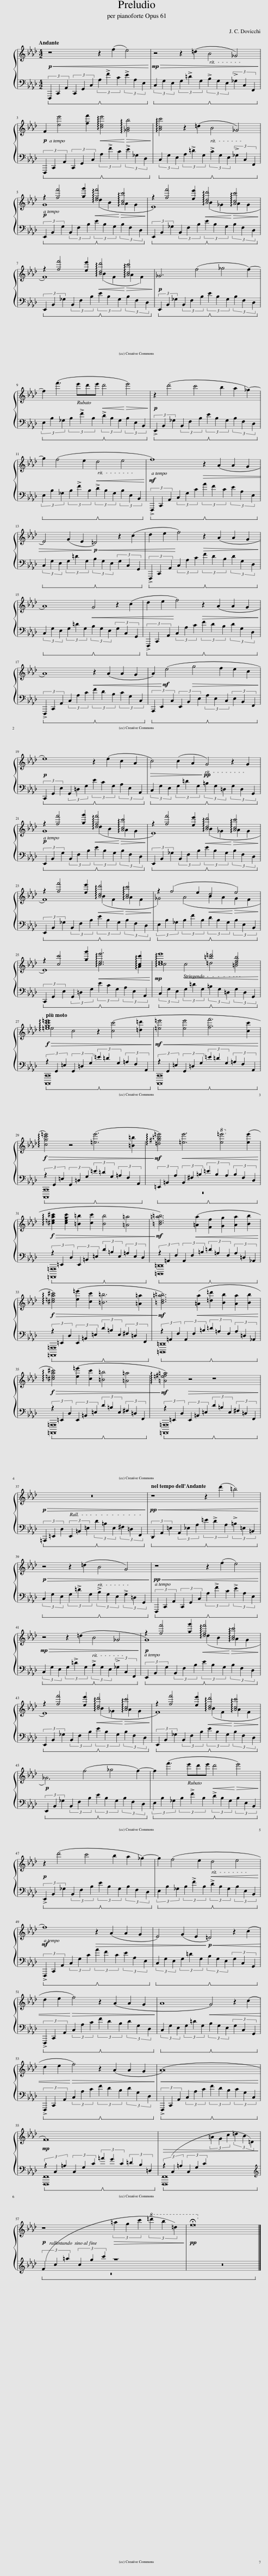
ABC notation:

X:1
%%score { ( 1 3 ) | ( 2 4 ) }
L:1/8
Q:1/4=88
M:4/2
I:linebreak $
K:Ab
V:1 treble
V:3 treble
V:2 bass
V:4 bass
V:1
!p!!<(! z8[Q:1/4=92] z2 (f2 e4)!<)![Q:1/4=90] |!mp!!>(! z4 z2 (=d2[Q:1/4=88] B4[Q:1/4=84] _G4)!>)! |$!p![Q:1/4=92] F2 [ee']4 [ff']2!<(! !arpeggio![cee']4!<)!!mp!!>(! !arpeggio![_GBb]4!>)! |!p! !arpeggio![Acc']4 z2 (=d2[Q:1/4=88] B4[Q:1/4=84] _G4) |$!p![Q:1/4=92] z2 [ff']4 [gg']2!<(! !arpeggio![dff']4!<)!!mp!!>(! !arpeggio![Acc']4!>)! | %5
!p! z2 [ff']4 [ee']2!<(! !arpeggio![Bdd']4!<)!!mp!!>(! !arpeggio![Acc']4!>)! |$!p! z2 [ff']4 [ee']2!<(! !arpeggio![Bdd']4!<)!!mp!!>(! !arpeggio![Acc']4!>)! |!p! _G6 (f4 _g4 f2-) |$ f2 (f'3[Q:1/4=80] e'd'e'[Q:1/4=88]!<(! d'4!<)!!mp![Q:1/4=94]!>(! e'4)!>)! |!p![Q:1/4=92] z2 (d'4 c'4 b2 a2 _g2-) |$ %10
 g2 (f4 e2[Q:1/4=88]!<(! d4[Q:1/4=84] e4!<)! |!mf![Q:1/4=90] f8)[Q:1/4=92]!>(! z2 (A2 A2 G2 |$ E4) (G2 E2!>)!!p!!<(! =D4) z2 (c2 | d2 e2!<)!!mf! f4)!>(! z2 (A2 A2 G2!>)! |$!p! A8)!<(! G4 z2 (c2 | %15
 d2 e2!<)!!mf! f4)!>(! z2 (A2 A2 G2!>)! |$!p! A8)!<(! z2 (A2 A2 G2 | A2)!<)!!mf! (e4!>(! g4 f2 e2 c2!>)! |$!p! e8) z2 (e2 c2 A2 |!>(! c4) (c2 A2!>)!!pp![Q:1/4=88] G4)[Q:1/4=80] z2 G2 |$ %20
!p![Q:1/4=88] z2[Q:1/4=92] [ff']4 [gg']2!<(! !arpeggio![dff']4!<)!!mp!!>(! !arpeggio![Acc']4!>)! |!p! z2 [ff']4 [ee']2!<(! !arpeggio![Bdd']4!<)!!mp!!>(! !arpeggio![Acc']4!>)! |$!p! z2 [ff']4 [ee']2!<(! !arpeggio![Bdd']4!<)!!mp!!>(! !arpeggio![Acc']4!>)! |!p! z2 (f4 e2!<(! d4!<)!!mp!!>(! e4)!>)! |$!p! z2 [cc']4 [gg']2!<(! !arpeggio![cee']6 !arpeggio![Acc']2!<)! | %25
!mp! !arpeggio![cee']8[Q:1/4=96][Q:1/4=98] [=b=d']4[Q:1/4=100] [=dfb]4 |$!f![Q:1/4=104]!>(! !arpeggio![=egc'=e']8 z2 ([cc']4 [=d=d']2!>)! |!mf!!<(! [=e=e']4 [ee']4 [ff']6 [cc']2!<)! |$!f!!>(! !arpeggio![cgc'=e']4) z4 ([=ee']6 [=B=b]2!>)! |!mf! !arpeggio![=d^g=b=e']4)!<(! [=ee']6!8va(! [e'=e'']4!8va)! ([ee']2!<)! |$ %30
!f!!>(! !arpeggio![^c=ea^c']2 [cegc']2 [=B=b]2 [cc']2 [Bb]4 [=A=a]4!>)! |!mf! [=Bd=a=b]6)!<(! ([=Aa]2 [Ff]2 [Gg]2 [Aa]2 [Bb]2!<)! |$!f!!>(! !arpeggio![^c=ea^c']4) ([e=e']2 [cc']2 [=B=b]6 [=A=a]2!>)! |!mf! [=Bd=a=b]6)!<(! ([=Aa]2 [=d=d']2 [Bb]2 [Aa]2 [Bb]2!<)! |$!f!!>(! !arpeggio![^c=ea^c']4) ([e=e']2 [cc']2 [=B=b]4 [=A=a]4!>)! | %35
!mf! !arpeggio![=A=e^f=a]4)!>(! z4 z8!>)! |$!p!!>(! z16!>)![Q:1/4=96][Q:1/4=90][Q:1/4=84] |!pp![Q:1/4=92]!<(! z8 z2 (d'2 =b4)!<)! |$!p!!>(! z4 z2 (=d2[Q:1/4=88] B4[Q:1/4=82] G4)!>)! |!pp![Q:1/4=92]!<(! z8 z2 (f2 e4)!<)! |$ %40
!mp!!>(! z4 z2 =d2[Q:1/4=88] B4[Q:1/4=82] _G4!>)! |!p![Q:1/4=92] z2 [ff']4 [gg']2!<(! !arpeggio![dff']4!<)!!mp!!>(! !arpeggio![Acc']4!>)! |$!p! z2 [ff']4 [ee']2!<(! !arpeggio![Bdd']4!<)!!mp!!>(! !arpeggio![Acc']4!>)! |!p! z2 [ff']4 [ee']2!<(! !arpeggio![Bdd']4!<)!!mp!!>(! !arpeggio![Acc']4!>)! |$!p! x6 (f4 _g4 f2-) | %45
 f2 (f'3[Q:1/4=72] e'd'e'[Q:1/4=88]!<(! d'4!<)!!mp![Q:1/4=92]!>(! e'4)!>)! |$!p! z2 (d'4 c'4 b2 a2 _g2-) | g2 (f4 e2[Q:1/4=84]!<(! d4[Q:1/4=80] e4!<)! |$!mf![Q:1/4=92] f8)!>(! z2 (A2 A2 G2 | E4) (G2 E2!>)!!p!!<(! =D4) z2 (c2 |$ %50
 d2 e2!<)!!mf!!>(! f4) z2 (A2 A2 G2!>)! |!p! A8!<(! G4) z2 (c2 |$ d2 e2!<)!!mf!!>(! f4) z2 (A2 A2 G2!>)! |!p!!<(! (A16)!<)! |$!mp! F16) | %55
!>(! x8 x8!>)! |$!p![Q:1/4=90] z8[Q:1/4=84]!>(! (3=a2 g2 c'2[Q:1/4=80]!8va(! (3=d''2 b'2[Q:1/4=60] =d'2!>)![Q:1/4=88] |!pp! !fermata!f'16!8va)! |] %58
V:2
!ped! (3F,,,2 C,,2 A,,2 (3C,,2 G,,2 C,2!ped! (3A,2!ped-up! !>!F2 C2 (3!>!E2 A,2 E,2 |!ped! (3C,2 G,2 E,2 (3G,2 !>!=D2 G,2!ped! (3!>!B,2!ped-up! G,2 E,2 (3!>!_G,2 C,2 F,,2!ped-up! |$!ped! (3F,,,2 C,,2 A,,2 (3C,,2 G,,2 C,2!ped! (3A,2!ped-up! !>!F2 C2 (3!>!E2 _G,2 D,2!ped-up! |!ped! (3C,2 G,2 E,2 (3A,2 !>!=D2 G,2!ped! (3!>!C2!ped-up! G,2 E,2 (3!>!_G,2 C,2 F,,2!ped-up! |$!ped! (3E,,2 B,,2 G,2 (3B,,2 F,2 B,2!ped! (3E2!ped-up! B,2 G,2 (3B,2 F,2 D,2!ped-up! | %5
!ped! (3E,,2 B,,2 _G,2 (3B,,2 F,2 B,2!ped! (3E2!ped-up! B,2 G,2 (3B,2 F,2 D,2!ped-up! |$!ped! (3E,,2 B,,2 _G,2 (3B,,2 F,2 B,2!ped! (3E2!ped-up! B,2 G,2 (3B,2 F,2 D,2!ped-up! |!ped! (3E,,2 B,,2 _G,2 (3B,,2 F,2 B,2!ped! (3E2!ped-up! B,2 G,2 (3B,2 F,2 D,2!ped-up! |$!ped! (3E,2 B,2 _G,2 (3B,2 !>!F2 B,2!ped! (3!>!D2!ped-up! B,2 G,2 (3B,2 E,2 B,,2!ped-up! |!ped! (3!>!E,,2 B,,2 _G,2 (3B,,2 F,2 B,2!ped! (3E2!ped-up! B,2 G,2 (3B,2 F,2 D,2!ped-up! |$ %10
!ped! (3E,2 B,2 _G,2 (3B,2 !>!F2 B,2!ped! (3!>!D2!ped-up! B,2 G,2 (3B,2 E,2 B,,2!ped-up! |!ped! (3!>!F,,,2 C,,2 A,,2 (3C,2 G,2 C2!ped! (3A2!ped-up! F2 C2 (3E2 A,2 E,2!ped-up! |$!ped! (3C,2 G,2 E,2 (3G,2 =D2 G,2!ped! (3B,2!ped-up! G,2 E,2 (3G,2 C,2 G,,2!ped-up! |!ped! (3!>!F,,,2 C,,2 A,,2 (3C,2 A,2 C2!ped! (3F2!ped-up! D2 B,2 (3D2 G,2 D,2!ped-up! |$!ped! (3C,2 G,2 E,2 (3G,2 =D2 G,2!ped! (3B,2!ped-up! G,2 E,2 (3G,2 C,2 G,,2!ped-up! | %15
!ped! (3!>!F,,,2 C,,2 A,,2 (3C,2 A,2 C2!ped! (3F2!ped-up! D2 B,2 (3D2 G,2 D,2!ped-up! |$!ped! (3!>!F,,,2 C,,2 A,,2 (3C,2 A,2 C2!ped! (3F2!ped-up! D2 B,2 (3C2 G,2 C,2!ped-up! |!ped! (3A,,,2 E,,2 C,2 (3E,,2 B,,2 E,2!ped! (3A,2!ped-up! E,2 C,2 (3E,2 B,,2 F,,2!ped-up! |$!ped! (3C,,2 G,,2 E,2 (3G,,2 =D,2 G,2!ped! (3E2!ped-up! C2 G,2 (3A,2 E,2 A,,2!ped-up! |!ped! (3C,2 G,2 E,2 (3G,2 =D2 G,2!ped! (3=B,2!ped-up! G,2 =D,2 (3G,2 D,2 G,,2!ped-up! |$ %20
!ped! (3E,,2 B,,2 G,2 (3B,,2 F,2 B,2!ped! (3E2!ped-up! B,2 G,2 (3B,2 F,2 D,2!ped-up! |!ped! (3E,,2 B,,2 _G,2 (3B,,2 F,2 B,2!ped! (3E2!ped-up! B,2 G,2 (3B,2 F,2 D,2!ped-up! |$!ped! (3E,,2 B,,2 _G,2 (3B,,2 F,2 B,2!ped! (3E2!ped-up! B,2 G,2 (3B,2 F,2 D,2!ped-up! |!ped! (3E,2 B,2 _G,2 (3B,2 F2 B,2!ped! (3D2!ped-up! B,2 G,2 (3B,2 E,2 B,,2!ped-up! |$!ped! (3C,,2 G,,2 E,2 (3G,,2 =D,2 G,2!ped! (3E2!ped-up! C2 G,2 (3A,2 E,2 A,,2!ped-up! | %25
!ped! (3C,2 G,2 E,2 (3G,2 =D2 G,2!ped! (3=B,2!ped-up! G,2 =D,2 (3G,2 D,2 G,,2!ped-up! |$!ped! (3z2 G,,2 =E,2 (3G,,2 =D,2 G,2!ped! (3=E2!ped-up! =D2 G,2 (3=A,2 F,2 A,,2!ped-up! |!ped! (3z2 G,,2 =E,2 (3G,,2 =D,2 G,2!ped! (3=E2!ped-up! =D2 G,2 (3=A,2 F,2 A,,2!ped-up! |$!ped! (3z2 G,,2 =E,2 (3G,,2 =D,2 G,2!ped! (3=E2!ped-up! =D2 G,2 (3=A,2 F,2 A,,2!ped-up! |!ped! (3=E,,2 =B,,2 A,2 (3B,,2 ^F,2 =B,2!ped! (3=E2!ped-up! B,2 A,2 (3B,2 F,2 D,2!ped-up! |$ %30
!ped! (3z2 =E,,2 D,2 (3E,,2 =B,,2 =E,2!ped! (3D2!ped-up! =B,2 E,2 (3=A,2 E,2 D,2!ped-up! |!ped! (3z2 =A,,2 F,2 (3A,,2 F,2 =B,2!ped! (3=D2!ped-up! =A,2 F,2 (3A,2 =D,2 _A,,2!ped-up! |$!ped! (3z2 =E,,2 D,2 (3E,,2 =B,,2 =E,2!ped! (3D2!ped-up! =B,2 E,2 (3^F,2 =D,2 F,,2!ped-up! |!ped! (3z2 =A,,2 F,2 (3A,,2 F,2 =B,2!ped! (3=D2!ped-up! =A,2 F,2 (3A,2 =D,2 _A,,2!ped-up! |$!ped! (3z2 =E,,2 D,2 (3E,,2 =B,,2 =E,2!ped! (3D2!ped-up! =B,2 E,2 (3^F,2 =D,2 F,,2!ped-up! | %35
!ped! (3z2 =E,,2 D,2 (3E,,2 =B,,2 =E,2!ped! (3D2!ped-up! =B,2 E,2 (3^F,2 =D,2 F,,2!ped-up! |$!ped! (3=A,,,2 =E,,2 D,2 (3E,,2 =B,,2 =E,2!ped! (3D2!ped-up! =B,2 E,2 (3^F,2 =D,2 F,,2!ped-up! |!ped! (3D,,2 A,,2 =E,2 (3A,,2 _E,2 A,2!ped! (3=E2!ped-up! !>!D2 A,2 (3!>!=B,2 =E,2 =B,,2!ped-up! |$!ped! (3C,2 G,2 E,2 (3G,2 !>!=D2 G,2!ped! (3!>!B,2!ped-up! G,2 E,2 (3!>!G,2 =D,2 G,,2!ped-up! |!ped! (3F,,,2 C,,2 A,,2 (3C,,2 G,,2 C,2!ped! (3A,2!ped-up! !>!F2 C2 (3!>!E2 A,2 E,2!ped-up! |$ %40
!ped! (3C,2 G,2 E,2 (3G,2 !>!=D2 G,2!ped! (3!>!B,2!ped-up! G,2 E,2 (3!>!_G,2 C,2 F,,2!ped-up! |!ped! (3E,,2 B,,2 G,2 (3B,,2 F,2 B,2!ped! (3E2!ped-up! B,2 G,2 (3B,2 F,2 D,2!ped-up! |$!ped! (3E,,2 B,,2 _G,2 (3B,,2 F,2 B,2!ped! (3E2!ped-up! B,2 G,2 (3B,2 F,2 D,2!ped-up! |!ped! (3E,,2 B,,2 _G,2 (3B,,2 F,2 B,2!ped! (3E2!ped-up! B,2 G,2 (3B,2 F,2 D,2!ped-up! |$!ped! (3E,,2 B,,2 _G,2 (3B,,2 F,2 B,2!ped! (3E2!ped-up! B,2 G,2 (3B,2 F,2 D,2!ped-up! | %45
!ped! (3E,2 B,2 _G,2 (3B,2 !>!F2 B,2!ped! (3!>!D2!ped-up! B,2 G,2 (3B,2 E,2 B,,2!ped-up! |$!ped! (3!>!E,,2 B,,2 _G,2 (3B,,2 F,2 B,2!ped! (3E2!ped-up! B,2 G,2 (3B,2 F,2 D,2!ped-up! |!ped! (3E,2 B,2 _G,2 (3B,2 !>!F2 B,2!ped! (3!>!D2!ped-up! B,2 G,2 (3B,2 E,2 B,,2!ped-up! |$!ped! (3!>!F,,,2 C,,2 A,,2 (3C,2 G,2 C2!ped! (3A2!ped-up! F2 C2 (3E2 A,2 E,2!ped-up! |!ped! (3C,2 G,2 E,2 (3G,2 =D2 G,2!ped! (3B,2!ped-up! G,2 E,2 (3G,2 C,2 G,,2!ped-up! |$ %50
!ped! (3!>!F,,,2 C,,2 A,,2 (3C,2 A,2 C2!ped! (3F2!ped-up! D2 B,2 (3D2 G,2 D,2!ped-up! |!ped! (3C,2 G,2 E,2 (3G,2 =D2 G,2!ped! (3B,2!ped-up! G,2 E,2 (3G,2 C,2 G,,2!ped-up! |$!ped! (3!>!F,,,2 C,,2 A,,2 (3C,2 A,2 C2!ped! (3F2!ped-up! D2 B,2 (3D2 G,2 D,2!ped-up! |!ped! (3!>!F,,,2 C,,2 A,,2 (3C,2 A,2 C2!ped! (3F2!ped-up! D2 B,2 (3C2 G,2 C,2!ped-up! |$!ped! (3z2 C,2 =A,2 (3C,2 G,2 C2!ped! (3=A2!ped-up! G2 C2 (3=D2 B,2 =D,2!ped-up! | %55
!ped! (3z2 (C,2 =A,2 (3C,2 G,2 C2[I:staff -1] (3=A2 G2 c2 (3=d2 B2 =D2)!ped-up! |$[I:staff +1][K:treble]!ped! (3F2 c2 =a2 (3c2 g2 c'2 z8!ped-up! | z16 |] %58
V:3
 x16 | x16 |$ x16 | x16 |$ G8 (d2 B2 A2 G2 | %5
 E8) (B2 _G2 A2 G2 |$ F8) (B2 F2 A2 F2) | x16 |$ x16 | x16 |$ %10
 x16 | x16 |$ x16 | x16 |$ x16 | %15
 x16 |$ x16 | x16 |$ x16 | x16 |$ %20
 G8 (d2 B2 A2 G2 | E8) (B2 _G2 A2 G2 |$ F8) (B2 F2 A2 F2 | _G4) (A4 B2 A2 G2 F2 |$ E8) c6 A2 | %25
 c4!<(! c4 =d4 =B4!<)! |$ =e4 c4 x8 | x16 |$ x16 | x10!8va(! x4!8va)! x2 |$ %30
 x16 | x16 |$ x16 | x16 |$ x16 | %35
 x16 |$ x16 | x16 |$ x16 | x16 |$ %40
 x16 | G8 (d2 B2 A2 G2 |$ E8) (B2 _G2 A2 G2 | F8) (B2 F2 A2 F2 |$ _G6) x2 x8 | %45
 x16 |$ x16 | x16 |$ x16 | x16 |$ %50
 x16 | x16 |$ x16 | x16 |$ x16 | %55
 x16 |$ x12!8va(! x4 | x16!8va)! |] %58
V:4
 x16 | x16 |$ x16 | x16 |$ x16 | %5
 x16 |$ x16 | x16 |$ x16 | x16 |$ %10
 x16 | x16 |$ x16 | x16 |$ x16 | %15
 x16 |$ x16 | x16 |$ x16 | x16 |$ %20
 x16 | x16 |$ x16 | x16 |$ x16 | %25
 x16 |$ [C,,,C,,]16 | [C,,,C,,]16 |$ [C,,,C,,]16 | z16 |$ %30
 [=A,,,,=A,,,]16 | [=D,,,=D,,]16 |$ [=A,,,,=A,,,]16 | [=D,,,=D,,]16 |$ [=A,,,,=A,,,]16 | %35
 [=A,,,,=A,,,]16 |$ x16 | x16 |$ x16 | x16 |$ %40
 x16 | x16 |$ x16 | x16 |$ x16 | %45
 x16 |$ x16 | x16 |$ x16 | x16 |$ %50
 x16 | x16 |$ x16 | x16 |$ [F,,,F,,]16 | %55
 [F,,,F,,]16 |$[K:treble] z16 | x16 |] %58
